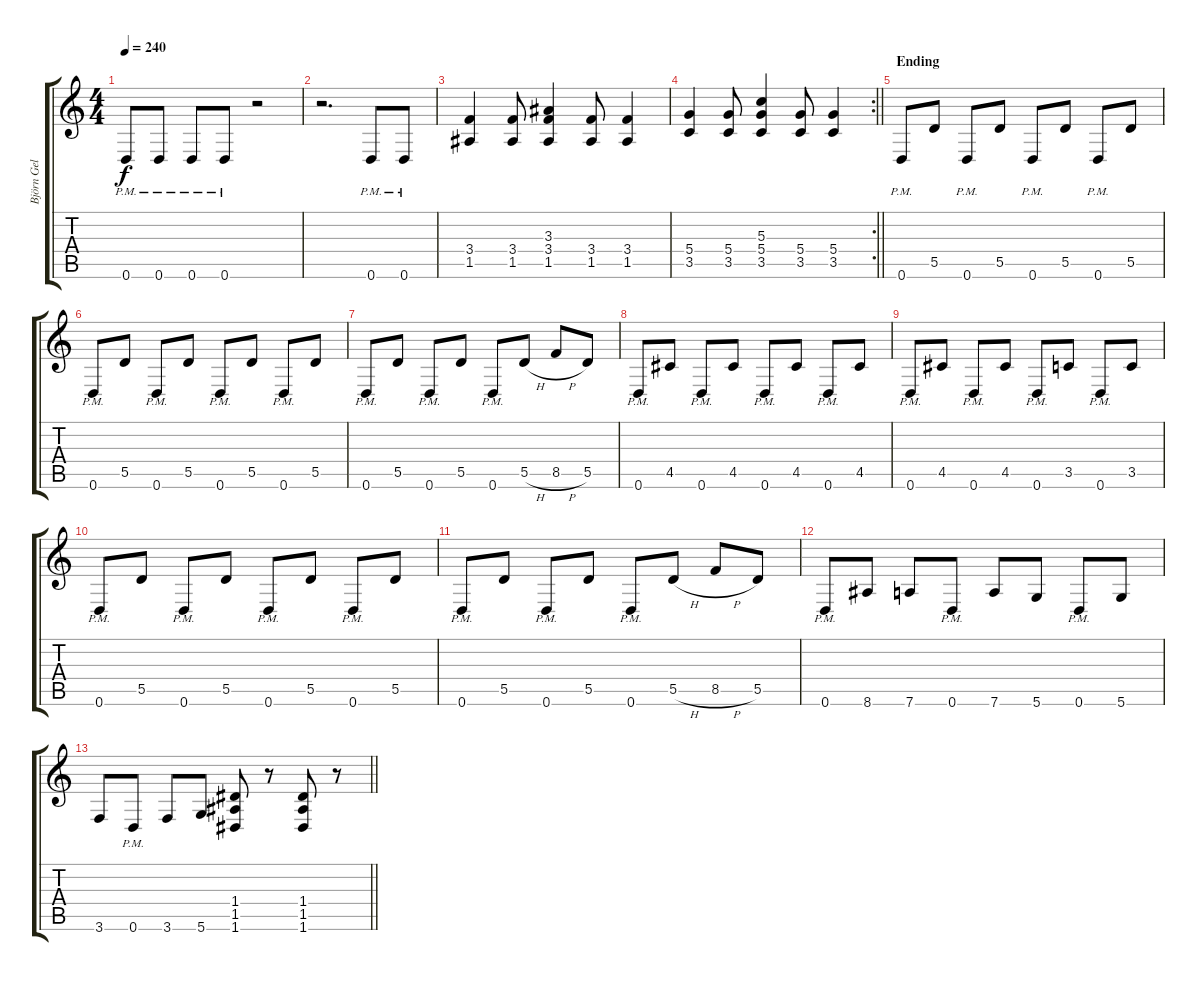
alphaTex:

\track (" Björn Gelotte" " Björn Gel") {instrument overdrivenguitar}
\staff {score tabs}
\tuning (E4 B3 G3 D3 A2 D2) {hide}
\ts (4 4)
\tempo 240
\clef g2
\ks c
0.6{pm}.8{dy f} 0.6{pm}.8 0.6{pm}.8 0.6{pm}.8 r.2 |
r.2{d} 0.6{pm}.8 0.6{pm}.8 |
(3.4 1.5).4 (3.4 1.5).8 (3.3 3.4 1.5).4 (3.4 1.5).8 (3.4 1.5).4 |
\rc 2
\barLineRight lightlight
(5.4 3.5).4 (5.4 3.5).8 (5.3 5.4 3.5).4 (5.4 3.5).8 (5.4 3.5).4 |
\section ("" "Ending")
0.6{pm}.8 5.5.8 0.6{pm}.8 5.5.8 0.6{pm}.8 5.5.8 0.6{pm}.8 5.5.8 |
0.6{pm}.8 5.5.8 0.6{pm}.8 5.5.8 0.6{pm}.8 5.5.8 0.6{pm}.8 5.5.8 |
0.6{pm}.8 5.5.8 0.6{pm}.8 5.5.8 0.6{pm}.8 5.5{h}.8 8.5{h}.8 5.5.8 |
0.6{pm}.8 4.5.8 0.6{pm}.8 4.5.8 0.6{pm}.8 4.5.8 0.6{pm}.8 4.5.8 |
0.6{pm}.8 4.5.8 0.6{pm}.8 4.5.8 0.6{pm}.8 3.5.8 0.6{pm}.8 3.5.8 |
0.6{pm}.8 5.5.8 0.6{pm}.8 5.5.8 0.6{pm}.8 5.5.8 0.6{pm}.8 5.5.8 |
0.6{pm}.8 5.5.8 0.6{pm}.8 5.5.8 0.6{pm}.8 5.5{h}.8 8.5{h}.8 5.5.8 |
0.6{pm}.8 8.6.8 7.6.8 0.6{pm}.8 7.6.8 5.6.8 0.6{pm}.8 5.6.8 |
\barLineRight lightlight
3.6.8 0.6{pm}.8 3.6.8 5.6.8 (1.4 1.5 1.6).8 r.8 (1.4 1.5 1.6).8 r.8
